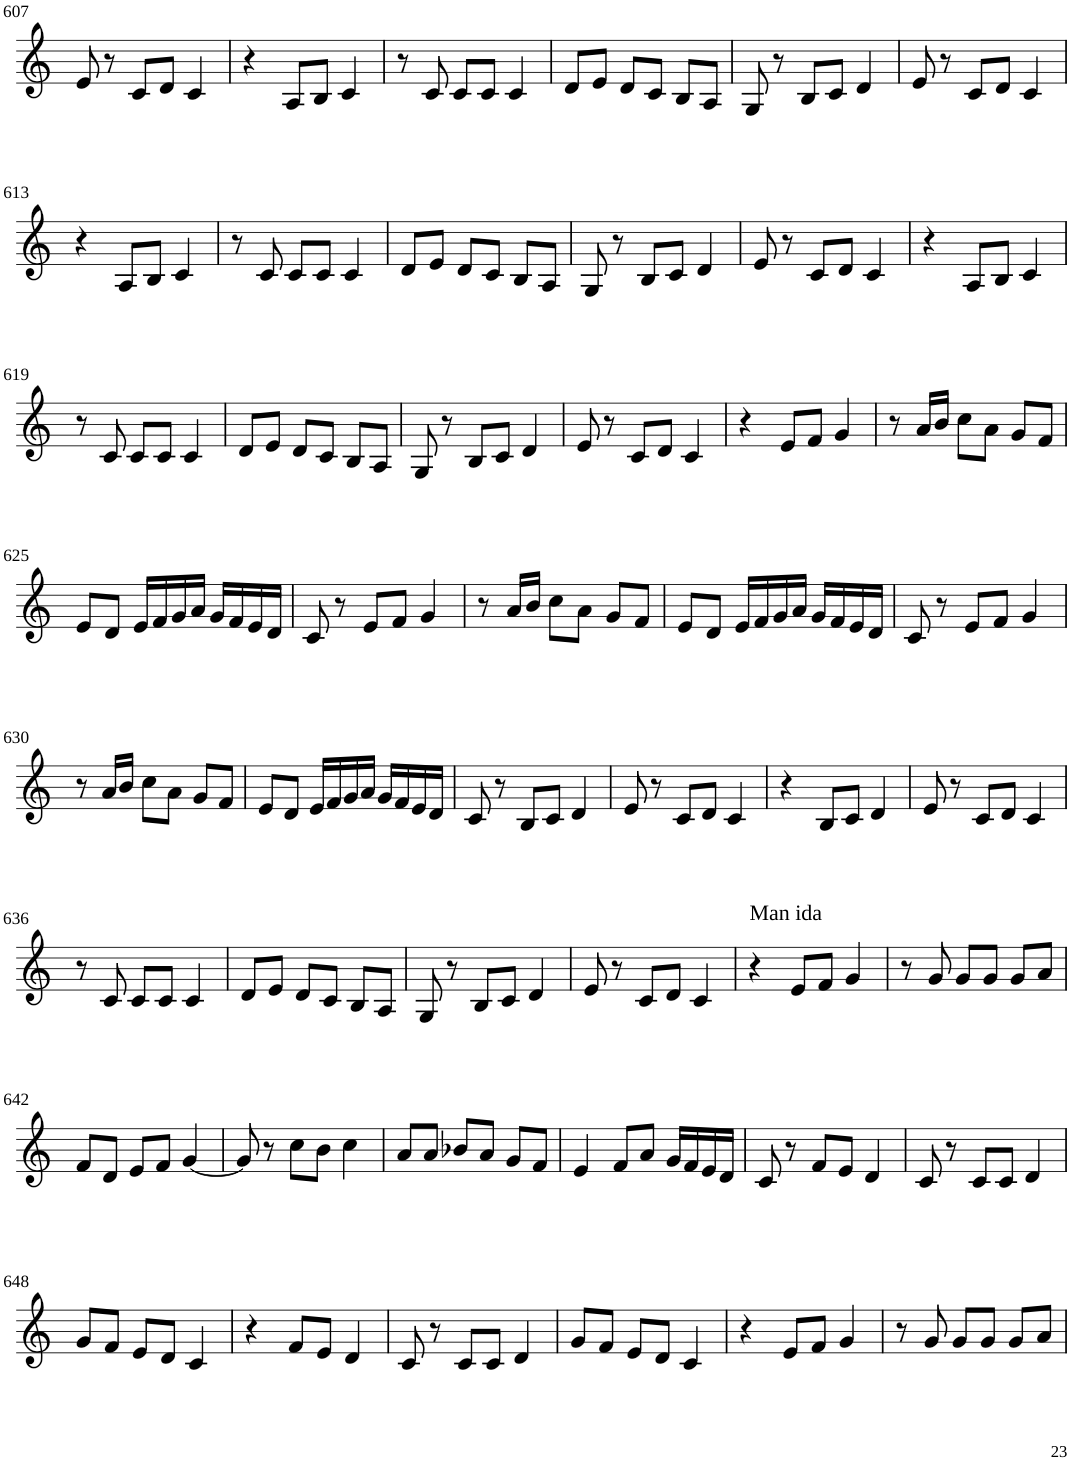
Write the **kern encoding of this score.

**kern
*part1
*staff1
*I"Violin
!!LO:PB:g=z
*clefG2
*k[]
*M3/4
=607
8e/
8r
8c/L
8d/J
4c/
=608
4r
8A/L
8B/J
4c/
=609
8r
8c/
8c/L
8c/J
4c/
=610
8d/L
8e/J
8d/L
8c/J
8B/L
8A/J
=611
8G/
8r
8B/L
8c/J
4d/
=612
8e/
8r
8c/L
8d/J
4c/
!!LO:LB:g=z
=613
4r
8A/L
8B/J
4c/
=614
8r
8c/
8c/L
8c/J
4c/
=615
8d/L
8e/J
8d/L
8c/J
8B/L
8A/J
=616
8G/
8r
8B/L
8c/J
4d/
=617
8e/
8r
8c/L
8d/J
4c/
=618
4r
8A/L
8B/J
4c/
!!LO:LB:g=z
=619
8r
8c/
8c/L
8c/J
4c/
=620
8d/L
8e/J
8d/L
8c/J
8B/L
8A/J
=621
8G/
8r
8B/L
8c/J
4d/
=622
8e/
8r
8c/L
8d/J
4c/
=623
4r
8e/L
8f/J
4g/
=624
8r
16a/LL
16b/JJ
8cc\L
8a\J
8g/L
8f/J
!!LO:LB:g=z
=625
8e/L
8d/J
16e/LL
16f/
16g/
16a/JJ
16g/LL
16f/
16e/
16d/JJ
=626
8c/
8r
8e/L
8f/J
4g/
=627
8r
16a/LL
16b/JJ
8cc\L
8a\J
8g/L
8f/J
=628
8e/L
8d/J
16e/LL
16f/
16g/
16a/JJ
16g/LL
16f/
16e/
16d/JJ
=629
8c/
8r
8e/L
8f/J
4g/
!!LO:LB:g=z
=630
8r
16a/LL
16b/JJ
8cc\L
8a\J
8g/L
8f/J
=631
8e/L
8d/J
16e/LL
16f/
16g/
16a/JJ
16g/LL
16f/
16e/
16d/JJ
=632
8c/
8r
8B/L
8c/J
4d/
=633
8e/
8r
8c/L
8d/J
4c/
=634
4r
8B/L
8c/J
4d/
=635
8e/
8r
8c/L
8d/J
4c/
!!LO:LB:g=z
=636
8r
8c/
8c/L
8c/J
4c/
=637
8d/L
8e/J
8d/L
8c/J
8B/L
8A/J
=638
8G/
8r
8B/L
8c/J
4d/
=639
8e/
8r
8c/L
8d/J
4c/
=640
!LO:TX:a:t=Man ida
4r
8e/L
8f/J
4g/
=641
8r
8g/
8g/L
8g/J
8g/L
8a/J
!!LO:LB:g=z
=642
8f/L
8d/J
8e/L
8f/J
[4g/
=643
8g/]
8r
8cc\L
8b\J
4cc\
=644
8a/L
8a/J
8b-X/L
8a/J
8g/L
8f/J
=645
4e/
8f/L
8a/J
16g/LL
16f/
16e/
16d/JJ
=646
8c/
8r
8f/L
8e/J
4d/
=647
8c/
8r
8c/L
8c/J
4d/
!!LO:LB:g=z
=648
8g/L
8f/J
8e/L
8d/J
4c/
=649
4r
8f/L
8e/J
4d/
=650
8c/
8r
8c/L
8c/J
4d/
=651
8g/L
8f/J
8e/L
8d/J
4c/
=652
4r
8e/L
8f/J
4g/
=653
8r
8g/
8g/L
8g/J
8g/L
8a/J
=
*-
